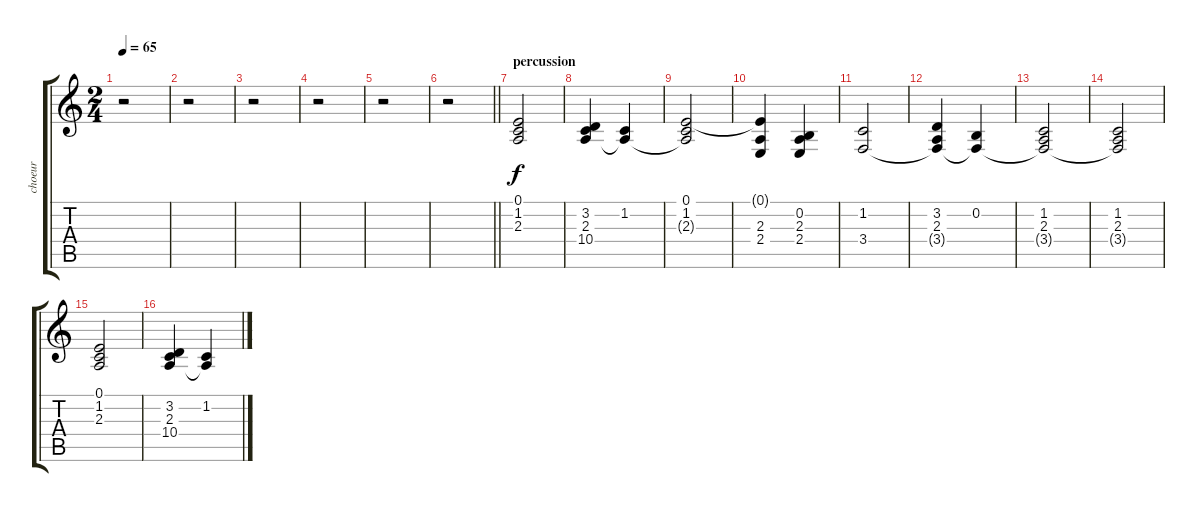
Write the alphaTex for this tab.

\track ("choeur" "choeur") {instrument choiraahs}
\staff {score tabs}
\tuning (E4 B3 G3 D3 A2 E2) {hide}
\ts (2 4)
\tempo 65
\clef g2
\ks c
r.2{dy f} |
r.2 |
r.2 |
r.2 |
r.2 |
\barLineRight lightlight
r.2 |
\section ("" "percussion")
(0.1 1.2 2.3).2 |
(3.2 2.3 10.4).4 (1.2 2.3{t}).4 |
(0.1 1.2 2.3{t}).2 |
(0.1{t} 2.3 2.4).4 (0.2 2.3 2.4).4 |
(1.2 3.4).2 |
(3.2 2.3 3.4{t}).4 (0.2 3.4{t}).4 |
(1.2 2.3 3.4{t}).2 |
(1.2 2.3 3.4{t}).2 |
(0.1 1.2 2.3).2 |
(3.2 2.3 10.4).4 (1.2 2.3{t}).4
